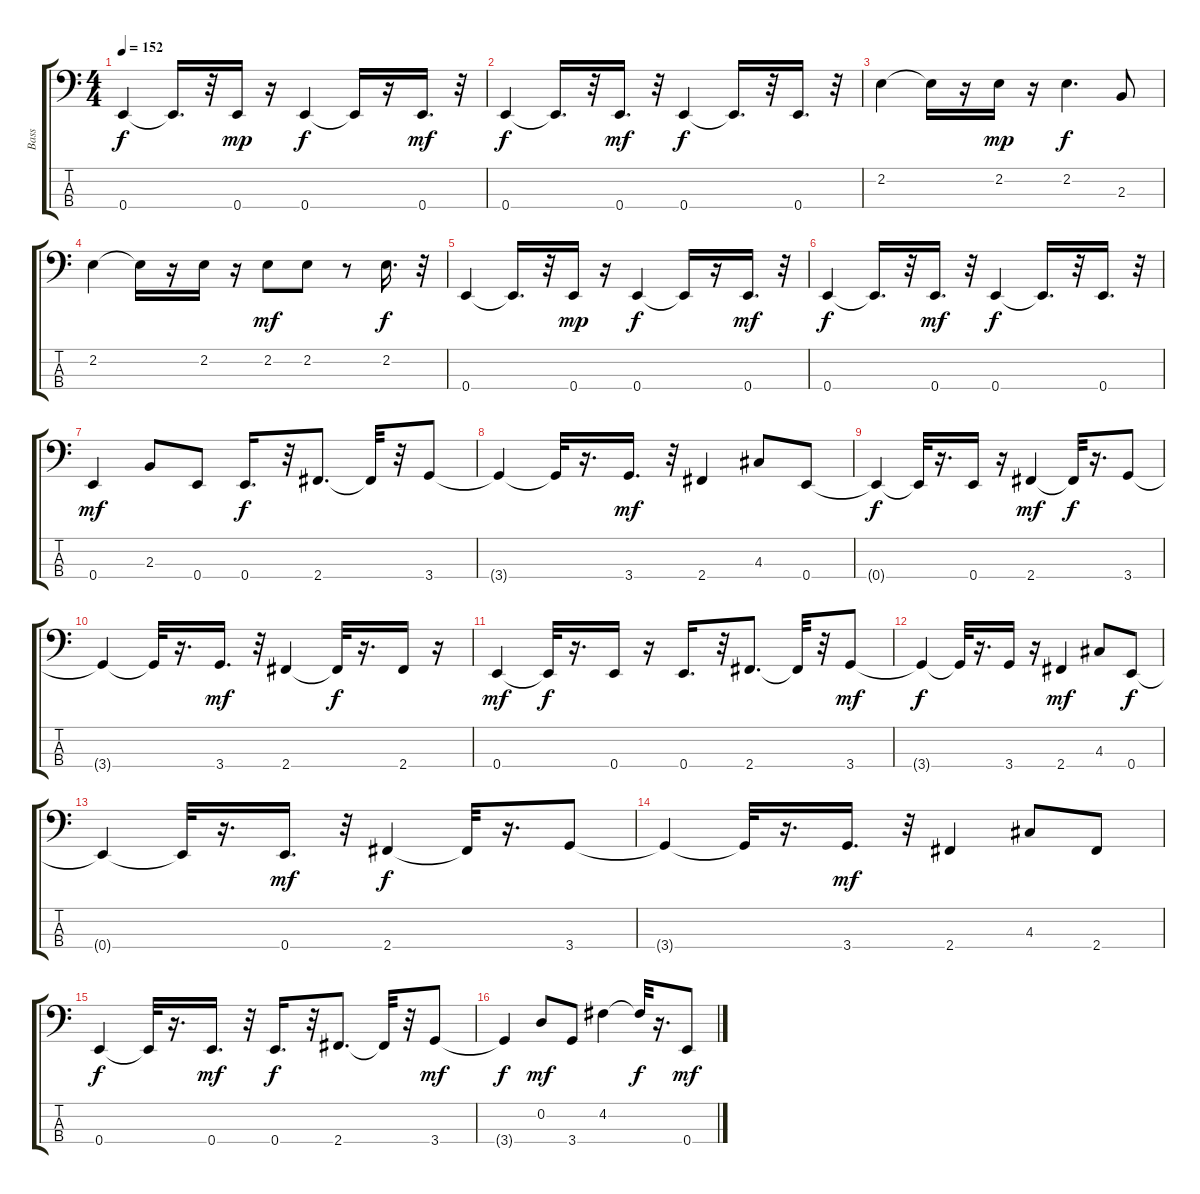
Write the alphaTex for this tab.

\track ("Bass    " "Bass    ") {instrument fretlessbass}
\staff {score tabs}
\tuning (G2 D2 A1 E1) {hide}
\ts (4 4)
\tempo 152
\clef f4
\ks c
0.4.4{dy f} 0.4{t}.16{d} r.32 0.4.16{dy mp} r.16 0.4.4{dy f} 0.4{t}.16 r.16 0.4.16{d dy mf} r.32 |
0.4.4{dy f} 0.4{t}.16{d} r.32 0.4.16{d dy mf} r.32 0.4.4{dy f} 0.4{t}.16{d} r.32 0.4.16{d} r.32 |
2.2.4 2.2{t}.16 r.16 2.2.16{dy mp} r.16 2.2.4{d dy f} 2.3.8 |
2.2.4 2.2{t}.16 r.16 2.2.16 r.16 2.2.8{dy mf} 2.2.8 r.8 2.2.16{d dy f} r.32 |
0.4.4 0.4{t}.16{d} r.32 0.4.16{dy mp} r.16 0.4.4{dy f} 0.4{t}.16 r.16 0.4.16{d dy mf} r.32 |
0.4.4{dy f} 0.4{t}.16{d} r.32 0.4.16{d dy mf} r.32 0.4.4{dy f} 0.4{t}.16{d} r.32 0.4.16{d} r.32 |
0.4.4{dy mf} 2.3.8 0.4.8 0.4.16{d dy f} r.32 2.4.8{d} 2.4{t}.32 r.32 3.4.8 |
3.4{t}.4 3.4{t}.32 r.16{d} 3.4.16{d dy mf} r.32 2.4.4 4.3.8 0.4.8 |
0.4{t}.4{dy f} 0.4{t}.32 r.16{d} 0.4.16 r.16 2.4.4{dy mf} 2.4{t}.32{dy f} r.16{d} 3.4.8 |
3.4{t}.4 3.4{t}.32 r.16{d} 3.4.16{d dy mf} r.32 2.4.4 2.4{t}.32{dy f} r.16{d} 2.4.16 r.16 |
0.4.4{dy mf} 0.4{t}.32{dy f} r.16{d} 0.4.16 r.16 0.4.16{d} r.32 2.4.8{d} 2.4{t}.32 r.32 3.4.8{dy mf} |
3.4{t}.4{dy f} 3.4{t}.32 r.16{d} 3.4.16 r.16 2.4.4{dy mf} 4.3.8 0.4.8{dy f} |
0.4{t}.4 0.4{t}.32 r.16{d} 0.4.16{d dy mf} r.32 2.4.4{dy f} 2.4{t}.32 r.16{d} 3.4.8 |
3.4{t}.4 3.4{t}.32 r.16{d} 3.4.16{d dy mf} r.32 2.4.4 4.3.8 2.4.8 |
0.4.4{dy f} 0.4{t}.32 r.16{d} 0.4.16{d dy mf} r.32 0.4.16{d dy f} r.32 2.4.8{d} 2.4{t}.32 r.32 3.4.8{dy mf} |
3.4{t}.4{dy f} 0.2.8{dy mf} 3.4.8 4.2.4 4.2{t}.32{dy f} r.16{d} 0.4.8{dy mf}
